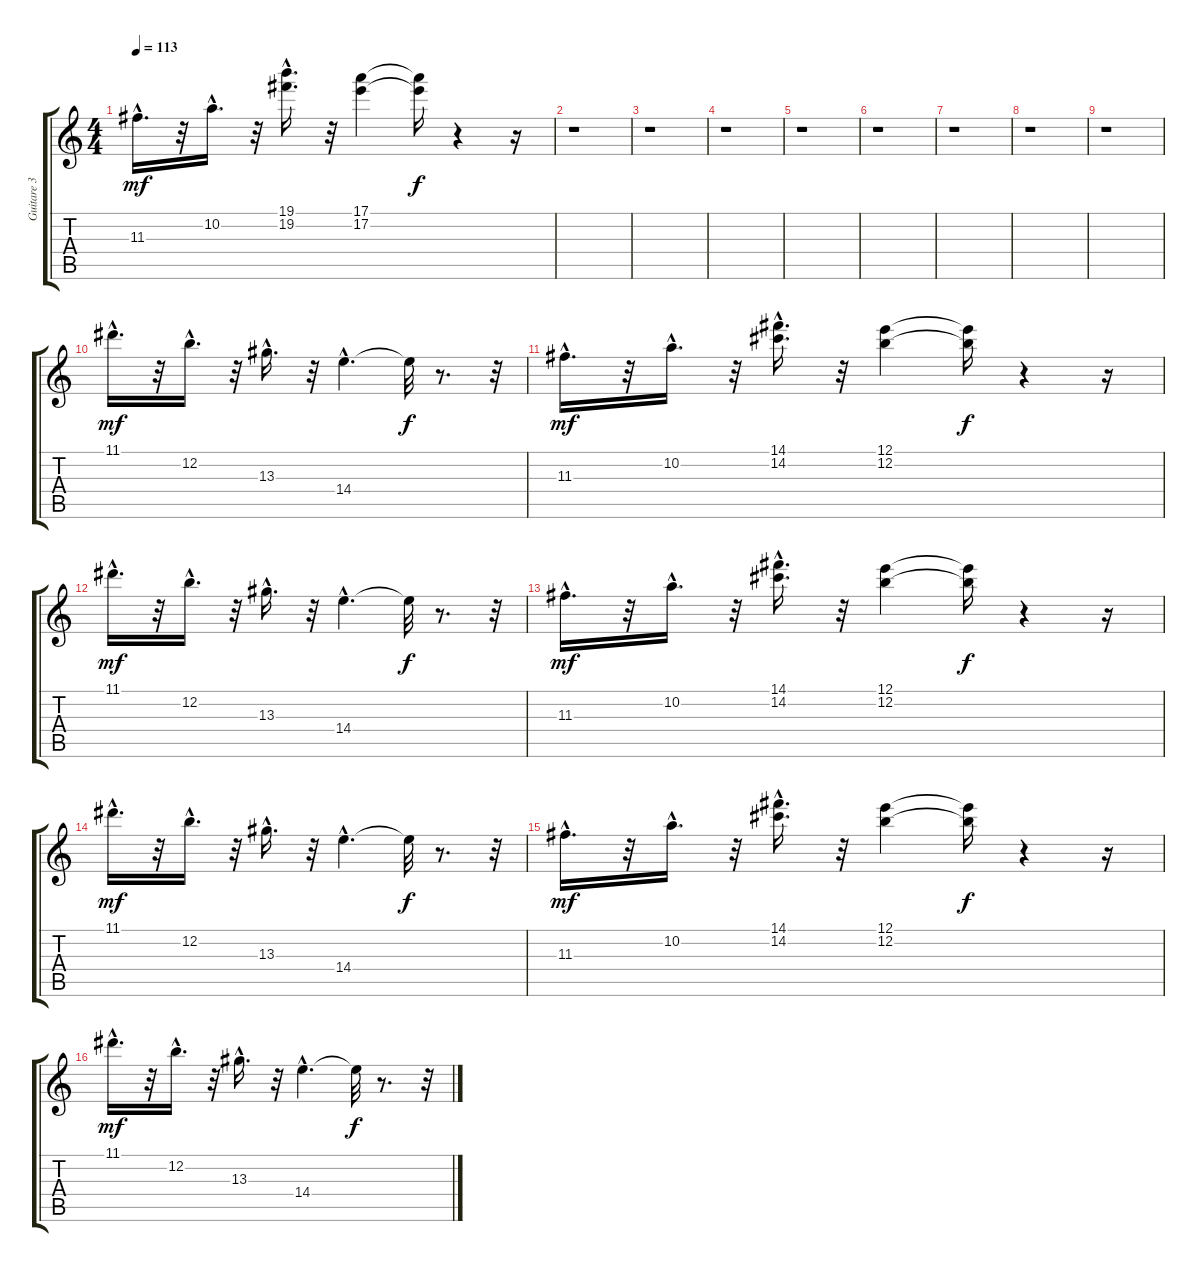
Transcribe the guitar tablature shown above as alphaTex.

\track ("Guitare 3" "Guitare 3") {instrument electricguitarclean}
\staff {score tabs}
\tuning (E4 B3 G3 D3 A2 E2) {hide}
\ts (4 4)
\tempo 113
\clef g2
\ks c
11.3{hac}.16{d dy mf} r.32 10.2{hac}.16{d} r.32 (19.1{hac} 19.2{hac}).16{d} r.32 (17.1 17.2).4 (17.1{t} 17.2{t}).16{dy f} r.4 r.16 |
r.1 |
r.1 |
r.1 |
r.1 |
r.1 |
r.1 |
r.1 |
r.1 |
11.1{hac}.16{d dy mf} r.32 12.2{hac}.16{d} r.32 13.3{hac}.16{d} r.32 14.4{hac}.4{d} 14.4{t}.32{dy f} r.8{d} r.32 |
11.3{hac}.16{d dy mf} r.32 10.2{hac}.16{d} r.32 (14.1{hac} 14.2{hac}).16{d} r.32 (12.1 12.2).4 (12.1{t} 12.2{t}).16{dy f} r.4 r.16 |
11.1{hac}.16{d dy mf} r.32 12.2{hac}.16{d} r.32 13.3{hac}.16{d} r.32 14.4{hac}.4{d} 14.4{t}.32{dy f} r.8{d} r.32 |
11.3{hac}.16{d dy mf} r.32 10.2{hac}.16{d} r.32 (14.1{hac} 14.2{hac}).16{d} r.32 (12.1 12.2).4 (12.1{t} 12.2{t}).16{dy f} r.4 r.16 |
11.1{hac}.16{d dy mf} r.32 12.2{hac}.16{d} r.32 13.3{hac}.16{d} r.32 14.4{hac}.4{d} 14.4{t}.32{dy f} r.8{d} r.32 |
11.3{hac}.16{d dy mf} r.32 10.2{hac}.16{d} r.32 (14.1{hac} 14.2{hac}).16{d} r.32 (12.1 12.2).4 (12.1{t} 12.2{t}).16{dy f} r.4 r.16 |
11.1{hac}.16{d dy mf} r.32 12.2{hac}.16{d} r.32 13.3{hac}.16{d} r.32 14.4{hac}.4{d} 14.4{t}.32{dy f} r.8{d} r.32
